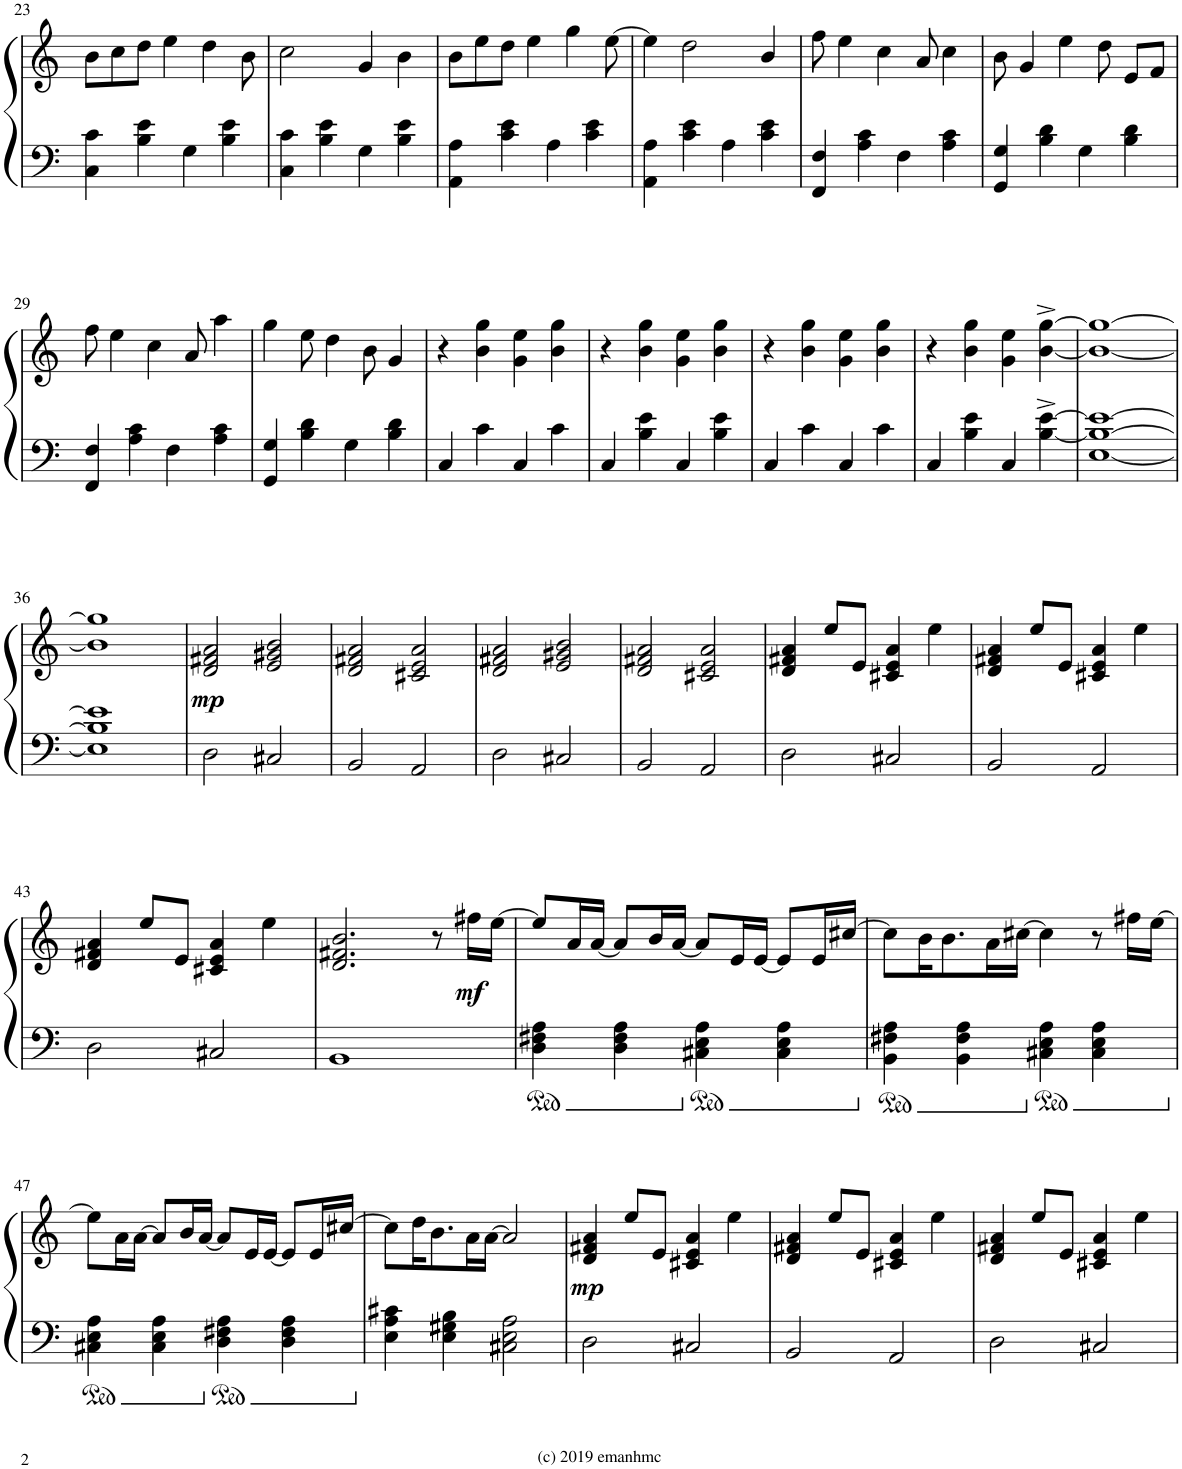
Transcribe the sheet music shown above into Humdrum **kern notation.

**kern	**kern	**dynam
*part1	*part1	*part1
*staff2	*staff1	*staff1/2
*I"Piano	*	*
*I'Pno.	*	*
!!LO:PB:g=z
*clefF4	*clefG2	*
*k[]	*k[]	*
*M4/4	*M4/4	*
*met(c)	*met(c)	*
=23	=23	=23
4C\ 4c\	8b\L	.
.	8cc\	.
4B\ 4e\	8dd\J	.
.	4ee\	.
4G\	.	.
.	4dd\	.
4B\ 4e\	.	.
.	8b\	.
=24	=24	=24
4C\ 4c\	2cc\	.
4B\ 4e\	.	.
4G\	4g/	.
4B\ 4e\	4b\	.
=25	=25	=25
4AA\ 4A\	8b\L	.
.	8ee\	.
4c\ 4e\	8dd\J	.
.	4ee\	.
4A\	.	.
.	4gg\	.
4c\ 4e\	.	.
.	[8ee\	.
=26	=26	=26
4AA\ 4A\	4ee\]	.
4c\ 4e\	2dd\	.
4A\	.	.
4c\ 4e\	4b/	.
=27	=27	=27
4FF/ 4F/	8ff\	.
.	4ee\	.
4A\ 4c\	.	.
.	4cc\	.
4F\	.	.
.	8a/	.
4A\ 4c\	4cc\	.
=28	=28	=28
4GG/ 4G/	8b\	.
.	4g/	.
4B\ 4d\	.	.
.	4ee\	.
4G\	.	.
.	8dd\	.
4B\ 4d\	8e/L	.
.	8f/J	.
!!LO:LB:g=z
=29	=29	=29
4FF/ 4F/	8ff\	.
.	4ee\	.
4A\ 4c\	.	.
.	4cc\	.
4F\	.	.
.	8a/	.
4A\ 4c\	4aa\	.
=30	=30	=30
4GG/ 4G/	4gg\	.
4B\ 4d\	8ee\	.
.	4dd\	.
4G\	.	.
.	8b\	.
4B\ 4d\	4g/	.
=31	=31	=31
4C/	4r	.
4c\	4b\ 4gg\	.
4C/	4g\ 4ee\	.
4c\	4b\ 4gg\	.
=32	=32	=32
4C/	4r	.
4B\ 4e\	4b\ 4gg\	.
4C/	4g\ 4ee\	.
4B\ 4e\	4b\ 4gg\	.
=33	=33	=33
4C/	4r	.
4c\	4b\ 4gg\	.
4C/	4g\ 4ee\	.
4c\	4b\ 4gg\	.
=34	=34	=34
4C/	4r	.
4B\ 4e\	4b\ 4gg\	.
4C/	4g\ 4ee\	.
[4B\^ [4e\^	[4b\^ [4gg\^	.
=35	=35	=35
[1E 1B_ 1e_	1b_ 1gg_	.
!!LO:LB:g=z
=36	=36	=36
1E] 1B] 1e]	1b] 1gg]	.
=37	=37	=37
!	!	!LO:DY:b
2D\	2d/ 2f#X/ 2a/	mp
2C#X/	2e/ 2g#X/ 2b/	.
=38	=38	=38
2BB/	2d/ 2f#X/ 2a/	.
2AA/	2c#X/ 2e/ 2a/	.
=39	=39	=39
2D\	2d/ 2f#X/ 2a/	.
2C#X/	2e/ 2g#X/ 2b/	.
=40	=40	=40
2BB/	2d/ 2f#X/ 2a/	.
2AA/	2c#X/ 2e/ 2a/	.
=41	=41	=41
2D\	4d/ 4f#X/ 4a/	.
.	8ee/L	.
.	8e/J	.
2C#X/	4c#X/ 4e/ 4a/	.
.	4ee\	.
=42	=42	=42
2BB/	4d/ 4f#X/ 4a/	.
.	8ee/L	.
.	8e/J	.
2AA/	4c#X/ 4e/ 4a/	.
.	4ee\	.
!!LO:LB:g=z
=43	=43	=43
2D\	4d/ 4f#X/ 4a/	.
.	8ee/L	.
.	8e/J	.
2C#X/	4c#X/ 4e/ 4a/	.
.	4ee\	.
=44	=44	=44
1BB	2.d/ 2.f#X/ 2.b/	.
.	8r	.
!	!	!LO:DY:b
.	16ff#X\LL	mf
.	[16ee\JJ	.
=45	=45	=45
4D\ 4F#X\ 4A\	8ee/L]	.
.	16a/L	.
.	[16a/JJ	.
4D\ 4F#\ 4A\	8a/L]	.
.	16b/L	.
.	[16a/JJ	.
4C#X\ 4E\ 4A\	8a/L]	.
.	16e/L	.
.	[16e/JJ	.
4C#\ 4E\ 4A\	8e/L]	.
.	16e/L	.
.	[16cc#X/JJ	.
=46	=46	=46
4BB\ 4F#X\ 4A\	8cc#\L]	.
.	16b\K	.
.	8.b\	.
4BB\ 4F#\ 4A\	.	.
.	16a\L	.
.	[16cc#X\JJ	.
4C#X\ 4E\ 4A\	4cc#\]	.
4C#\ 4E\ 4A\	8r	.
.	16ff#X\LL	.
.	[16ee\JJ	.
!!LO:LB:g=z
=47	=47	=47
4C#X\ 4E\ 4A\	8ee\L]	.
.	16a\L	.
.	[16a\JJ	.
4C#\ 4E\ 4A\	8a/L]	.
.	16b/L	.
.	[16a/JJ	.
4D\ 4F#X\ 4A\	8a/L]	.
.	16e/L	.
.	[16e/JJ	.
4D\ 4F#\ 4A\	8e/L]	.
.	16e/L	.
.	[16cc#X/JJ	.
=48	=48	=48
4E\ 4A\ 4c#X\	8cc#\L]	.
.	16dd\K	.
.	8.b\	.
4E\ 4G#X\ 4B\	.	.
.	16a\L	.
.	[16a\JJ	.
2C#X\ 2E\ 2A\	2a/]	.
=49	=49	=49
!	!	!LO:DY:b
2D\	4d/ 4f#X/ 4a/	mp
.	8ee/L	.
.	8e/J	.
2C#X/	4c#X/ 4e/ 4a/	.
.	4ee\	.
=50	=50	=50
2BB/	4d/ 4f#X/ 4a/	.
.	8ee/L	.
.	8e/J	.
2AA/	4c#X/ 4e/ 4a/	.
.	4ee\	.
=51	=51	=51
2D\	4d/ 4f#X/ 4a/	.
.	8ee/L	.
.	8e/J	.
2C#X/	4c#X/ 4e/ 4a/	.
.	4ee\	.
=	=	=
*-	*-	*-
